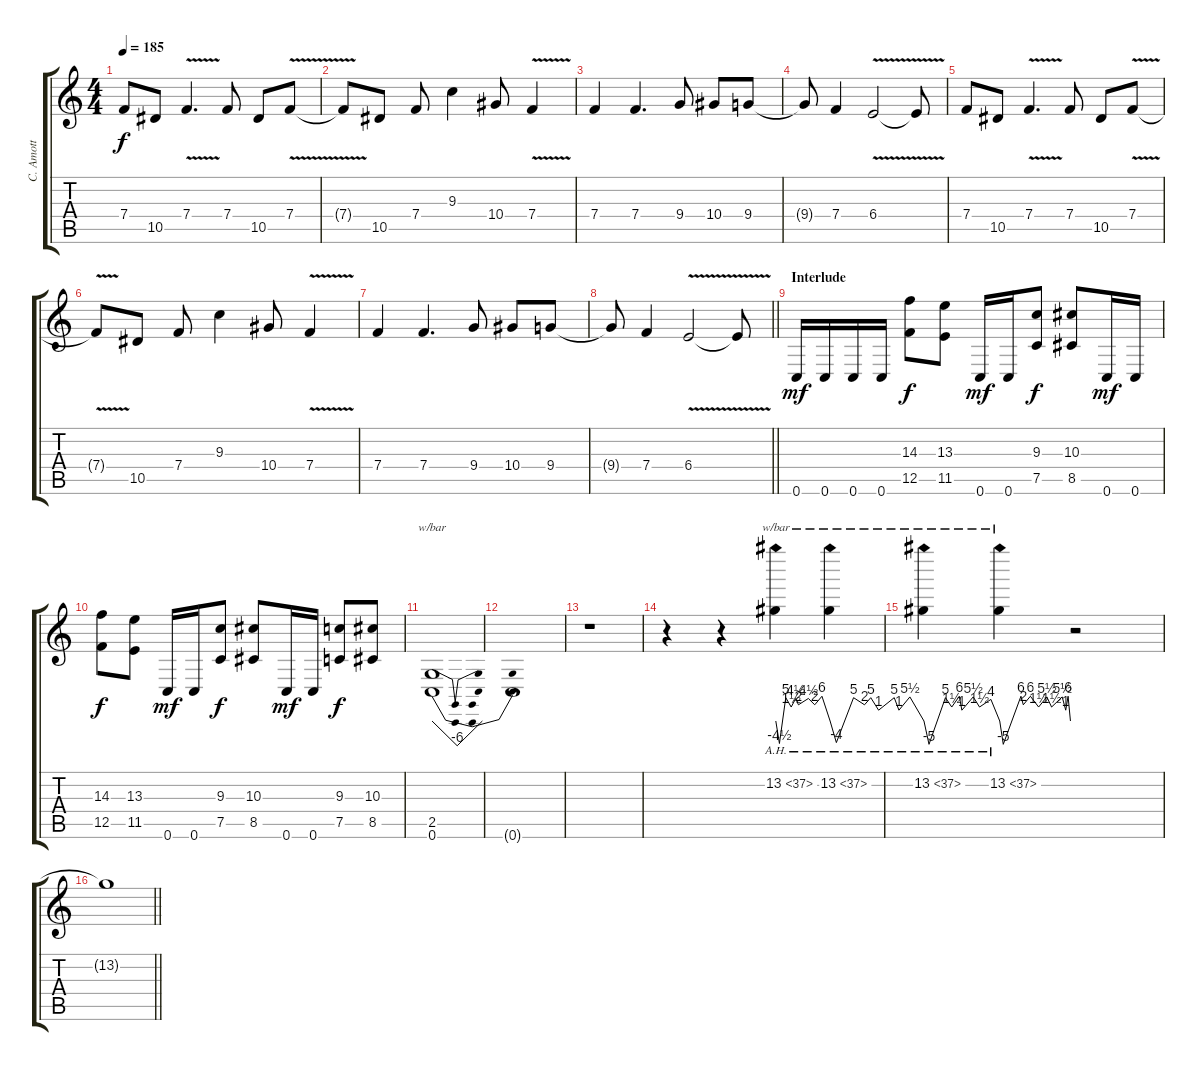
\track ("C. Amott" "C. Amott") {instrument distortionguitar}
\staff {score tabs}
\tuning (C4 G3 Eb3 Bb2 F2 C2) {hide}
\ts (4 4)
\tempo 185
\clef g2
\ks c
7.4.8{dy f} 10.5.8 7.4{v}.4{d} 7.4.8 10.5.8 7.4{v}.8 |
7.4{t}.8 10.5.8 7.4.8 9.3.4 10.4.8 7.4{v}.4 |
7.4.4 7.4.4{d} 9.4.8 10.4.8 9.4.8 |
9.4{t}.8 7.4.4 6.4{v}.2 6.4{t}.8 |
7.4.8 10.5.8 7.4{v}.4{d} 7.4.8 10.5.8 7.4{v}.8 |
7.4{t}.8 10.5.8 7.4.8 9.3.4 10.4.8 7.4{v}.4 |
7.4.4 7.4.4{d} 9.4.8 10.4.8 9.4.8 |
\barLineRight lightlight
9.4{t}.8 7.4.4 6.4{v}.2 6.4{t}.8 |
\section ("" "Interlude")
0.6.16{dy mf} 0.6.16 0.6.16 0.6.16 (14.3 12.5).8{dy f} (13.3 11.5).8 0.6.16{dy mf} 0.6.16 (9.3 7.5).8{dy f} (10.3 8.5).8 0.6.16{dy mf} 0.6.16 |
(14.3 12.5).8{dy f} (13.3 11.5).8 0.6.16{dy mf} 0.6.16 (9.3 7.5).8{dy f} (10.3 8.5).8 0.6.16{dy mf} 0.6.16 (9.3 7.5).8{dy f} (10.3 8.5).8 |
(2.5 0.6).1{tbe (dip default 0 0 30 -24 60 0)} |
0.6{t}.1 |
r.1 |
r.4 r.4 13.2{ah 24}.4{tbe (custom default 0 0 4 -18 11 20 17 6 22 18 25 8 36 18 43 8 51 24 60 0)} 13.2{ah 24}.4{tbe (custom default 0 0 4 -16 15 20 22 8 26 20 31 4 41 20 44 4 51 22 60 0)} |
13.2{ah 24}.4{tbe (custom default 0 0 4 -20 17 20 22 6 28 24 30 4 39 22 44 6 53 16 60 0)} 13.2{ah 24}.4{tbe (custom default 0 0 3 -20 18 24 20 8 26 24 33 6 40 22 44 6 53 22 56 4 58 24 60 0)} r.2 |
\barLineRight lightlight
13.2{t}.1
